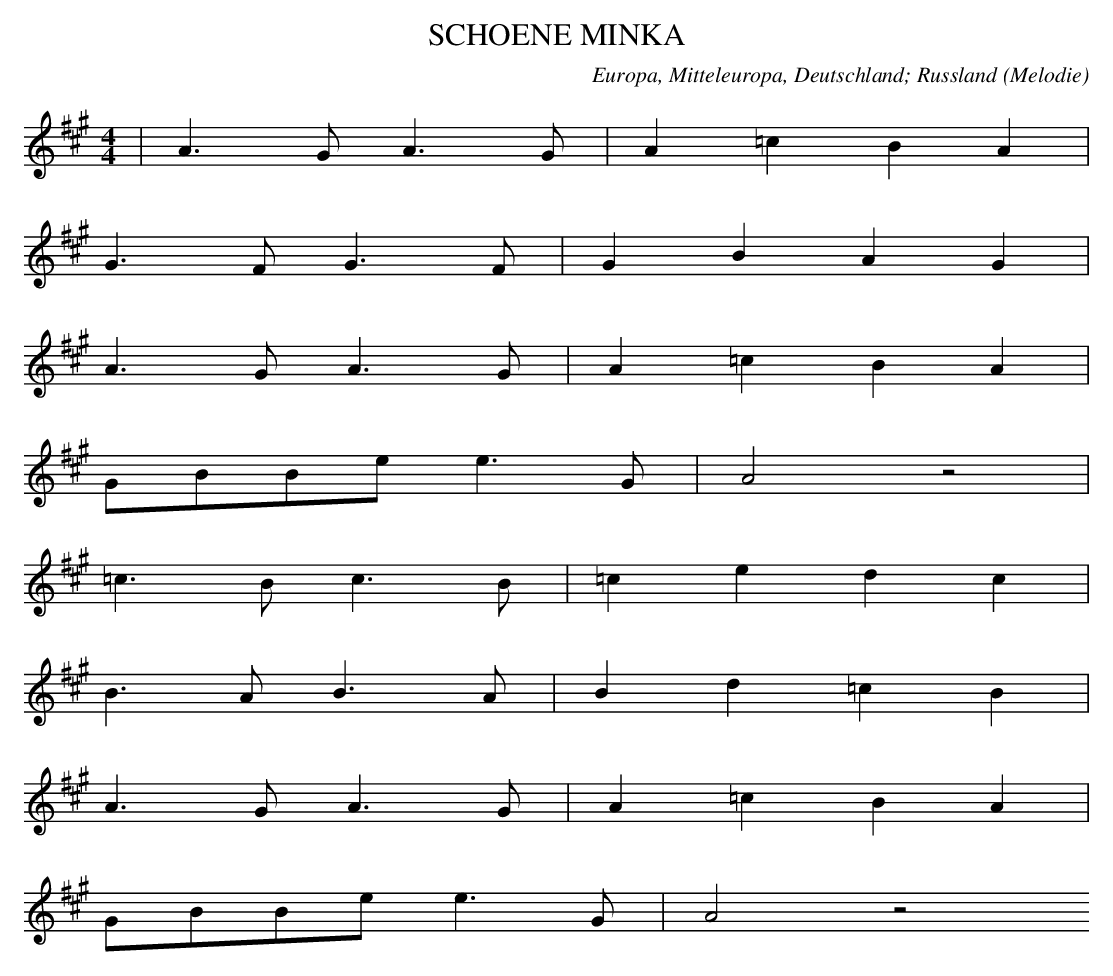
X:1
T: SCHOENE MINKA
O: Europa, Mitteleuropa, Deutschland; Russland (Melodie)
M: 4/4
L: 1/8
K: A
 | A3GA3G | A2=c2B2A2 |
G3FG3F | G2B2A2G2 |
A3GA3G | A2=c2B2A2 |
GBBee3G | A4z4 |
=c3Bc3B | =c2e2d2c2 |
B3AB3A | B2d2=c2B2 |
A3GA3G | A2=c2B2A2 |
GBBee3G | A4z4
